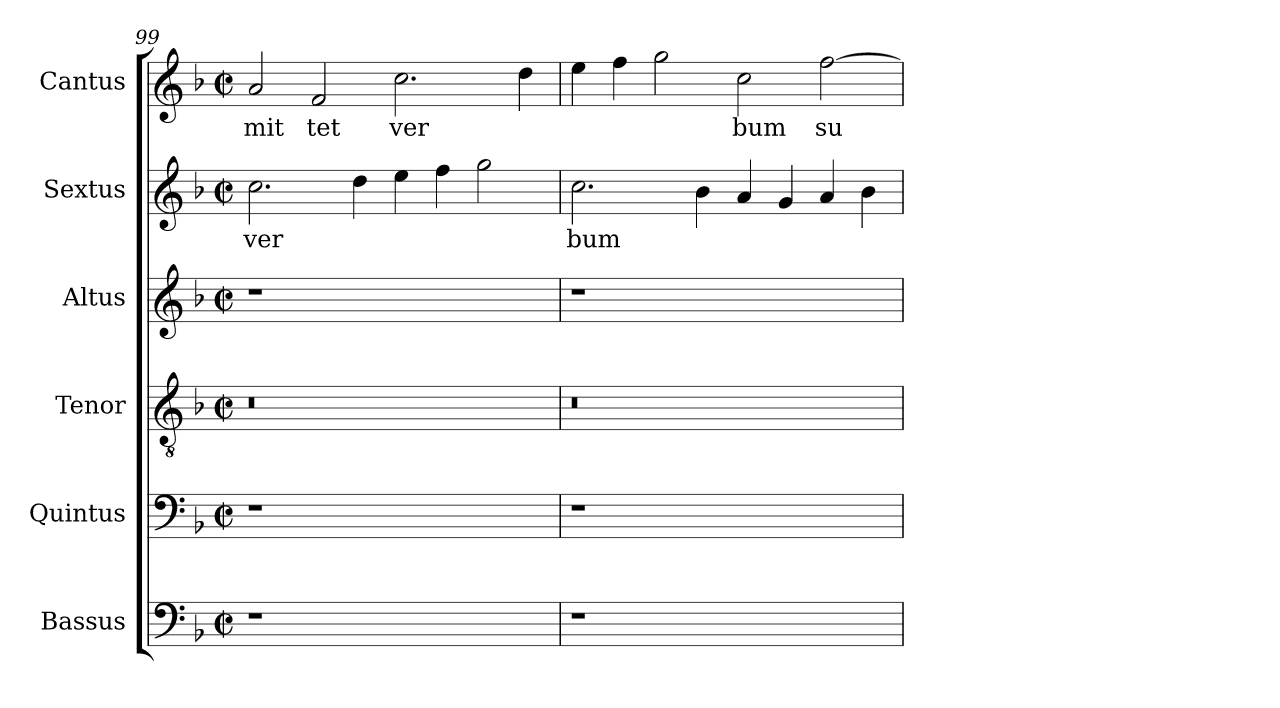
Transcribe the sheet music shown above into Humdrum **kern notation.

**kern	**kern	**kern	**kern	**kern	**text	**kern	**text
*part6	*part5	*part4	*part3	*part2	*part2	*part1	*part1
*staff6	*staff5	*staff4	*staff3	*staff2	*staff2	*staff1	*staff1
*I"Bassus	*I"Quintus	*I"Tenor	*I"Altus	*I"Sextus	*	*I"Cantus	*
*I'Bassus	*I'Quintus	*I'Tenor	*I'Altus	*I'Sextus	*	*I'Cantus	*
*clefF4	*clefF4	*clefGv2	*clefG2	*clefG2	*	*clefG2	*
*k[b-]	*k[b-]	*k[b-]	*k[b-]	*k[b-]	*	*k[b-]	*
*F:	*F:	*F:	*F:	*F:	*	*F:	*
*M2/2	*M2/2	*M2/2	*M2/2	*M2/2	*	*M2/2	*
*met(c|)	*met(c|)	*met(c|)	*met(c|)	*met(c|)	*	*met(c|)	*
=99	=99	=99	=99	=99	=99	=99	=99
!	!	!	!	!	!LO:LY:b	!	!LO:LY:b:cj
1r	1r	0r	1r	2.cc\	ver	2a/	mit
!	!	!	!	!	!	!	!LO:LY:b:cj
.	.	.	.	.	.	2f/	tet
.	.	.	.	4dd\	.	.	.
!	!	!	!	!	!	!	!LO:LY:b
1ryy	1ryy	.	1ryy	4ee\	.	2.cc\	ver
.	.	.	.	4ff\	.	.	.
.	.	.	.	2gg\	.	.	.
.	.	.	.	.	.	4dd\	.
=100	=100	=100	=100	=100	=100	=100	=100
!	!	!	!	!	!LO:LY:b	!	!
1r	1r	0r	1r	2.cc\	bum	4ee\	.
.	.	.	.	.	.	4ff\	.
.	.	.	.	.	.	2gg\	.
.	.	.	.	4b-\	.	.	.
!	!	!	!	!	!	!	!LO:LY:b:cj
1ryy	1ryy	.	1ryy	4a/	.	2cc\	bum
.	.	.	.	4g/	.	.	.
!	!	!	!	!	!	!	!LO:LY:b:cj
.	.	.	.	4a/	.	[>2ff\	su
.	.	.	.	4b-\	.	.	.
=	=	=	=	=	=	=	=
*-	*-	*-	*-	*-	*-	*-	*-
